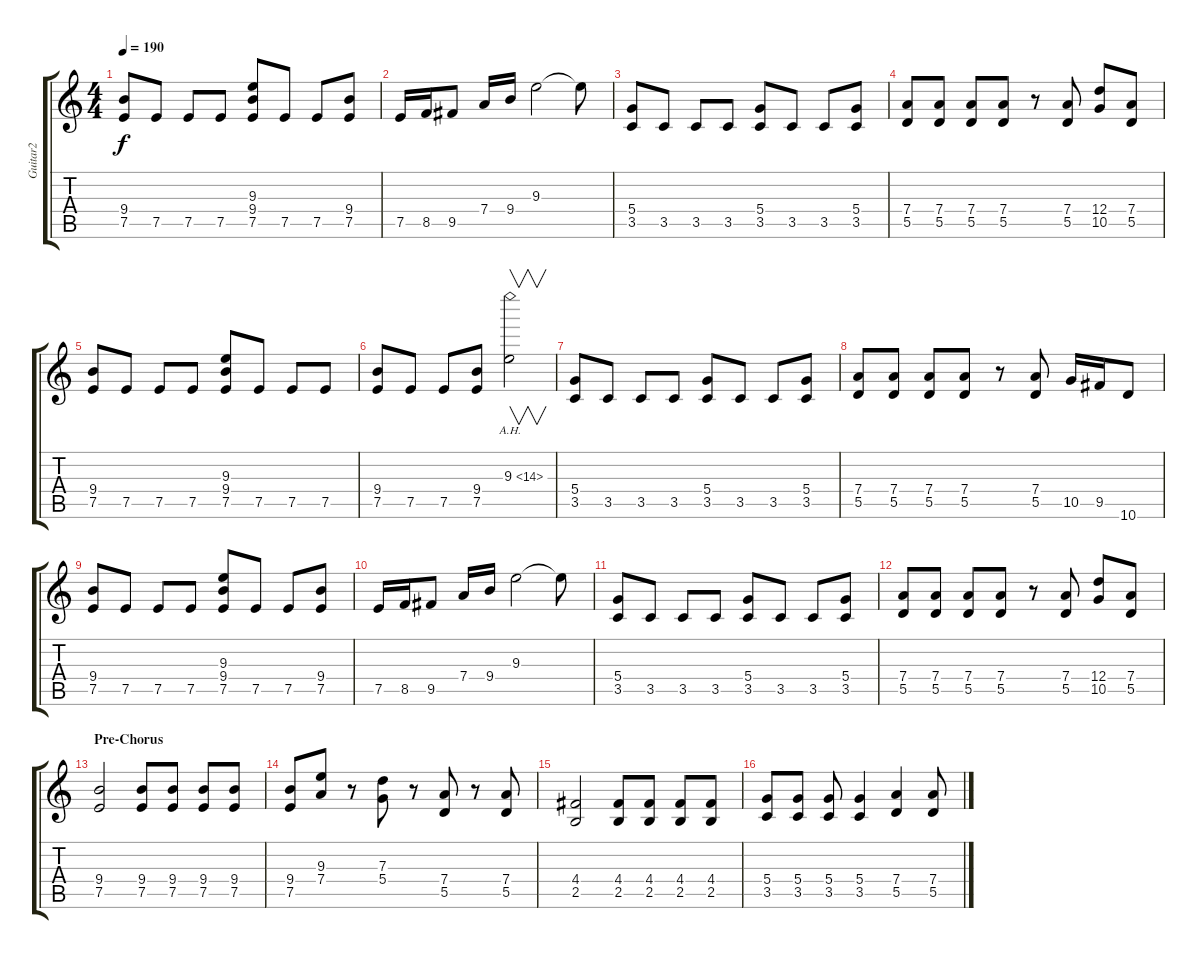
\track ("Guitar2" "Guitar2") {instrument distortionguitar}
\staff {score tabs}
\tuning (E4 B3 G3 D3 A2 E2) {hide}
\ts (4 4)
\tempo 190
\clef g2
\ks c
(9.4 7.5).8{dy f} 7.5.8 7.5.8 7.5.8 (9.3 9.4 7.5).8 7.5.8 7.5.8 (9.4 7.5).8 |
7.5.16 8.5.16 9.5.8 7.4.16 9.4.16 9.3.2 9.3{t}.8 |
(5.4 3.5).8 3.5.8 3.5.8 3.5.8 (5.4 3.5).8 3.5.8 3.5.8 (5.4 3.5).8 |
(7.4 5.5).8 (7.4 5.5).8 (7.4 5.5).8 (7.4 5.5).8 r.8 (7.4 5.5).8 (12.4 10.5).8 (7.4 5.5).8 |
(9.4 7.5).8 7.5.8 7.5.8 7.5.8 (9.3 9.4 7.5).8 7.5.8 7.5.8 7.5.8 |
(9.4 7.5).8 7.5.8 7.5.8 (9.4 7.5).8 9.3{ah 5}.2{v} |
(5.4 3.5).8 3.5.8 3.5.8 3.5.8 (5.4 3.5).8 3.5.8 3.5.8 (5.4 3.5).8 |
(7.4 5.5).8 (7.4 5.5).8 (7.4 5.5).8 (7.4 5.5).8 r.8 (7.4 5.5).8 10.5.16 9.5.16 10.6.8 |
(9.4 7.5).8 7.5.8 7.5.8 7.5.8 (9.3 9.4 7.5).8 7.5.8 7.5.8 (9.4 7.5).8 |
7.5.16 8.5.16 9.5.8 7.4.16 9.4.16 9.3.2 9.3{t}.8 |
(5.4 3.5).8 3.5.8 3.5.8 3.5.8 (5.4 3.5).8 3.5.8 3.5.8 (5.4 3.5).8 |
(7.4 5.5).8 (7.4 5.5).8 (7.4 5.5).8 (7.4 5.5).8 r.8 (7.4 5.5).8 (12.4 10.5).8 (7.4 5.5).8 |
\section ("" "Pre-Chorus")
(9.4 7.5).2 (9.4 7.5).8 (9.4 7.5).8 (9.4 7.5).8 (9.4 7.5).8 |
(9.4 7.5).8 (9.3 7.4).8 r.8 (7.3 5.4).8 r.8 (7.4 5.5).8 r.8 (7.4 5.5).8 |
(4.4 2.5).2 (4.4 2.5).8 (4.4 2.5).8 (4.4 2.5).8 (4.4 2.5).8 |
(5.4 3.5).8 (5.4 3.5).8 (5.4 3.5).8 (5.4 3.5).4 (7.4 5.5).4 (7.4 5.5).8
